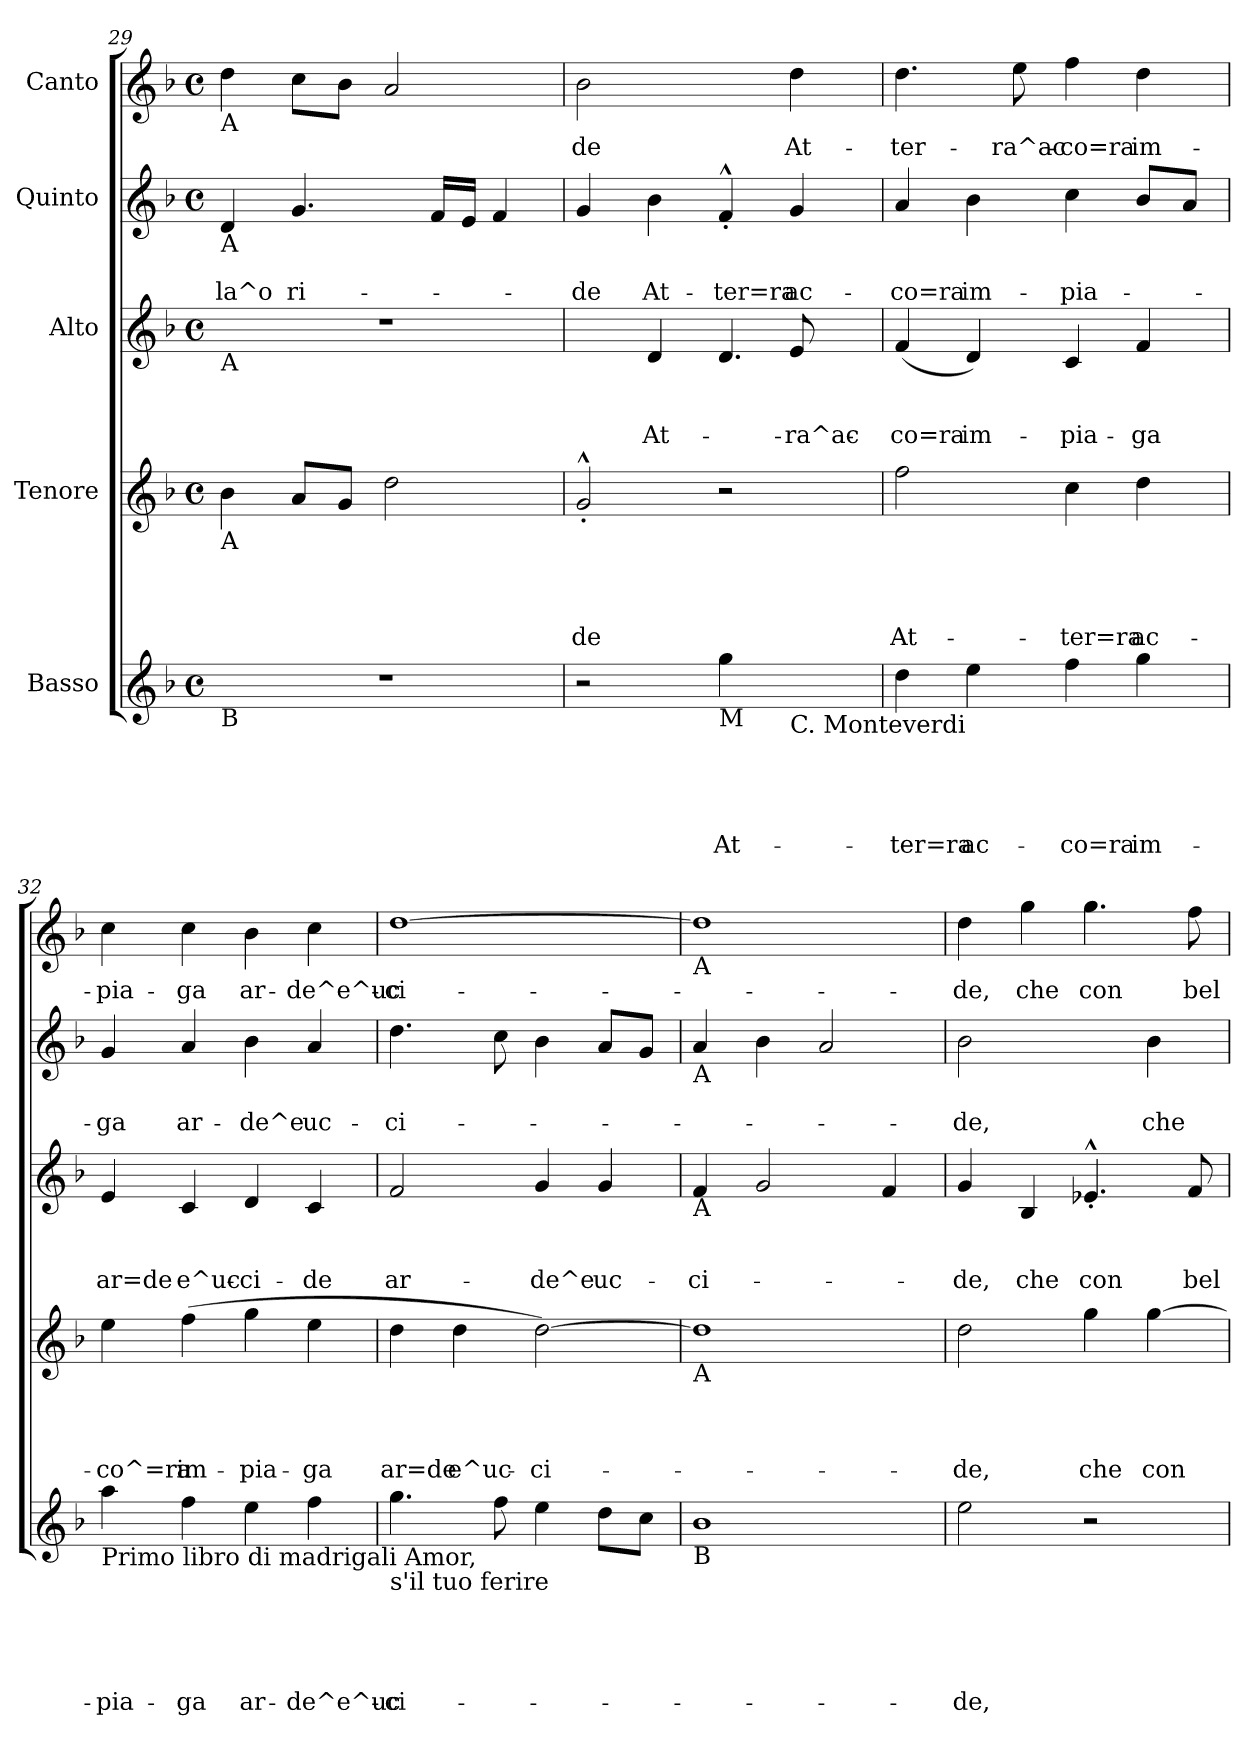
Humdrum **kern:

**kern	**text	**text	**text	**text	**text	**kern	**text	**text	**text	**text	**kern	**text	**text	**text	**kern	**text	**text	**kern	**text
*part5	*part5	*part5	*part5	*part5	*part5	*part4	*part4	*part4	*part4	*part4	*part3	*part3	*part3	*part3	*part2	*part2	*part2	*part1	*part1
*staff5	*staff5	*staff5	*staff5	*staff5	*staff5	*staff4	*staff4	*staff4	*staff4	*staff4	*staff3	*staff3	*staff3	*staff3	*staff2	*staff2	*staff2	*staff1	*staff1
*I"Basso	*	*	*	*	*	*I"Tenore	*	*	*	*	*I"Alto	*	*	*	*I"Quinto	*	*	*I"Canto	*
!!LO:PB:g=z
*clefG2	*	*	*	*	*	*clefG2	*	*	*	*	*clefG2	*	*	*	*clefG2	*	*	*clefG2	*
*k[b-]	*	*	*	*	*	*k[b-]	*	*	*	*	*k[b-]	*	*	*	*k[b-]	*	*	*k[b-]	*
*F:	*	*	*	*	*	*F:	*	*	*	*	*F:	*	*	*	*F:	*	*	*F:	*
*M4/4	*	*	*	*	*	*M4/4	*	*	*	*	*M4/4	*	*	*	*M4/4	*	*	*M4/4	*
*met(c)	*	*	*	*	*	*met(c)	*	*	*	*	*met(c)	*	*	*	*met(c)	*	*	*met(c)	*
=29	=29	=29	=29	=29	=29	=29	=29	=29	=29	=29	=29	=29	=29	=29	=29	=29	=29	=29	=29
!	!	!	!	!	!	!	!	!	!	!	!	!	!	!	!	!	!	!LO:TX:b:t=A	!
!	!	!	!	!	!	!	!	!	!	!	!	!	!	!	!LO:TX:b:t=A	!	!	!	!
!	!	!	!	!	!	!	!	!	!	!	!LO:TX:b:t=A	!	!	!	!	!	!	!	!
!	!	!	!	!	!	!LO:TX:b:t=A	!	!	!	!	!	!	!	!	!	!	!	!	!
!LO:TX:b:t=B	!	!	!	!	!	!	!	!	!	!	!	!	!	!	!	!	!	!	!
!	!	!	!	!	!	!	!	!	!	!	!	!	!	!	!	!	!LO:LY:b:rj	!	!
1r	.	.	.	.	.	4b-\	.	.	.	.	1r	.	.	.	4d/	.	-la^o	4dd\	.
!	!	!	!	!	!	!	!	!	!	!	!	!	!	!	!	!	!LO:LY:b:rj	!	!
.	.	.	.	.	.	8a/L	.	.	.	.	.	.	.	.	4.g/	.	ri-	8cc\L	.
.	.	.	.	.	.	8g/J	.	.	.	.	.	.	.	.	.	.	.	8b-\J	.
.	.	.	.	.	.	2dd\	.	.	.	.	.	.	.	.	.	.	.	2a/	.
.	.	.	.	.	.	.	.	.	.	.	.	.	.	.	16f/LL	.	.	.	.
.	.	.	.	.	.	.	.	.	.	.	.	.	.	.	16e/JJ	.	.	.	.
.	.	.	.	.	.	.	.	.	.	.	.	.	.	.	4f/	.	.	.	.
=30	=30	=30	=30	=30	=30	=30	=30	=30	=30	=30	=30	=30	=30	=30	=30	=30	=30	=30	=30
!	!	!	!	!	!	!	!	!	!	!LO:LY:b	!	!	!	!	!	!	!LO:LY:b:rj	!	!LO:LY:b
*	*	*	*	*	*	*	*	*	*	*	*^	*	*	*	*	*	*	*	*
2r	.	.	.	.	.	2g^^<'</	.	.	.	-de	4ryy	2.ryy	.	.	.	4g/	.	-de	2b-\	-de
!	!	!	!	!	!	!	!	!	!	!	!	!	!	!	!LO:LY:b:rj	!	!	!LO:LY:b:rj	!	!
.	.	.	.	.	.	.	.	.	.	.	4d/	.	.	.	At-	4b-\	.	At-	.	.
!LO:TX:b:t=M	!	!	!	!	!	!	!	!	!	!	!	!	!	!	!	!	!	!	!	!
!	!	!	!	!	!LO:LY:b	!	!	!	!	!	!	!	!	!	!	!	!	!LO:LY:b:rj	!	!
4gg\	.	.	.	.	At-	2r	.	.	.	.	4.d/	.	.	.	.	4f^^<'</	.	-ter=ra	4ryy	.
!LO:TX:b:t=C. Monteverdi	!	!	!	!	!	!	!	!	!	!	!	!	!	!	!	!	!	!	!	!
!	!	!	!	!	!	!	!	!	!	!	!	!	!	!	!LO:LY:b:rj	!	!	!LO:LY:b:rj	!	!LO:LY:b
4ryy	.	.	.	.	.	.	.	.	.	.	.	8e/	.	.	-ra^ac	4g/	.	ac-	4dd\	At-
.	.	.	.	.	.	.	.	.	.	.	8ryy	8ryy	.	.	.	.	.	.	.	.
=31	=31	=31	=31	=31	=31	=31	=31	=31	=31	=31	=31	=31	=31	=31	=31	=31	=31	=31	=31	=31
!	!	!	!	!	!LO:LY:b	!	!	!	!	!LO:LY:b	!	!	!	!	!LO:LY:b:rj	!	!	!LO:LY:b:rj	!	!LO:LY:b
*	*	*	*	*	*	*	*	*	*	*	*v	*v	*	*	*	*	*	*	*	*
4dd\	.	.	.	.	-ter=ra	2ff\	.	.	.	At-	(4f/	.	.	co=ra	4a/	.	-co=ra	4.dd\	-ter-
!	!	!	!	!	!LO:LY:b	!	!	!	!	!	!	!	!	!LO:LY:b:rj	!	!	!LO:LY:b:rj	!	!
4ee\	.	.	.	.	ac-	.	.	.	.	.	4d/)	.	.	im-	4b-\	.	im-	.	.
!	!	!	!	!	!	!	!	!	!	!	!	!	!	!	!	!	!	!	!LO:LY:b
.	.	.	.	.	.	.	.	.	.	.	.	.	.	.	.	.	.	8ee\	-ra^ac-
!	!	!	!	!	!LO:LY:b	!	!	!	!	!LO:LY:b	!	!	!	!LO:LY:b:rj	!	!	!LO:LY:b:rj	!	!LO:LY:b
4ff\	.	.	.	.	-co=ra	4cc\	.	.	.	-ter=ra	4c/	.	.	-pia-	4cc\	.	-pia-	4ff\	-co=ra
!	!	!	!	!	!LO:LY:b	!	!	!	!	!LO:LY:b	!	!	!	!LO:LY:b:rj	!	!	!	!	!LO:LY:b
4gg\	.	.	.	.	im-	4dd\	.	.	.	ac-	4f/	.	.	-ga	8b-/L	.	.	4dd\	im-
.	.	.	.	.	.	.	.	.	.	.	.	.	.	.	8a/J	.	.	.	.
=32	=32	=32	=32	=32	=32	=32	=32	=32	=32	=32	=32	=32	=32	=32	=32	=32	=32	=32	=32
!LO:TX:b:t=Primo libro di madrigali Amor,	!	!	!	!	!	!	!	!	!	!	!	!	!	!	!	!	!	!	!
!	!	!	!	!	!LO:LY:b	!	!	!	!	!LO:LY:b	!	!	!	!LO:LY:b:rj	!	!	!LO:LY:b:rj	!	!LO:LY:b
4aa\	.	.	.	.	-pia-	4ee\	.	.	.	-co^=ra	4e/	.	.	ar=de	4g/	.	-ga	4cc\	-pia-
!	!	!	!	!	!LO:LY:b	!	!	!	!	!LO:LY:b	!	!	!	!LO:LY:b:rj	!	!	!LO:LY:b:rj	!	!LO:LY:b
4ff\	.	.	.	.	-ga	(<4ff\	.	.	.	im-	4c/	.	.	e^uc-	4a/	.	ar-	4cc\	-ga
!	!	!	!	!	!LO:LY:b	!	!	!	!	!LO:LY:b	!	!	!	!LO:LY:b:rj	!	!	!LO:LY:b:rj	!	!LO:LY:b
4ee\	.	.	.	.	ar-	4gg\	.	.	.	-pia-	4d/	.	.	-ci-	4b-\	.	-de^e	4b-\	ar-
!	!	!	!	!	!LO:LY:b	!	!	!	!	!LO:LY:b	!	!	!	!LO:LY:b:rj	!	!	!LO:LY:b:rj	!	!LO:LY:b
4ff\	.	.	.	.	-de^e^uc-	4ee\	.	.	.	-ga	4c/	.	.	-de	4a/	.	uc-	4cc\	-de^e^uc-
=33	=33	=33	=33	=33	=33	=33	=33	=33	=33	=33	=33	=33	=33	=33	=33	=33	=33	=33	=33
!LO:TX:b:t=s'il tuo ferire	!	!	!	!	!	!	!	!	!	!	!	!	!	!	!	!	!	!	!
!	!	!	!	!	!LO:LY:b	!	!	!	!	!LO:LY:b	!	!	!	!LO:LY:b:rj	!	!	!LO:LY:b:rj	!	!LO:LY:b
4.gg\	.	.	.	.	-ci-	4dd\	.	.	.	ar=de	2f/	.	.	ar-	4.dd\	.	-ci-	[>1dd	-ci-
!	!	!	!	!	!	!	!	!	!	!LO:LY:b	!	!	!	!	!	!	!	!	!
.	.	.	.	.	.	4dd\	.	.	.	e^uc-	.	.	.	.	.	.	.	.	.
8ff\	.	.	.	.	.	.	.	.	.	.	.	.	.	.	8cc\	.	.	.	.
!	!	!	!	!	!	!	!	!	!	!LO:LY:b	!	!	!	!LO:LY:b:rj	!	!	!	!	!
4ee\	.	.	.	.	.	[>2dd\)	.	.	.	-ci-	4g/	.	.	-de^e	4b-\	.	.	.	.
!	!	!	!	!	!	!	!	!	!	!	!	!	!	!LO:LY:b:rj	!	!	!	!	!
8dd\L	.	.	.	.	.	.	.	.	.	.	4g/	.	.	uc-	8a/L	.	.	.	.
8cc\J	.	.	.	.	.	.	.	.	.	.	.	.	.	.	8g/J	.	.	.	.
!!LO:PB:g=z
=34	=34	=34	=34	=34	=34	=34	=34	=34	=34	=34	=34	=34	=34	=34	=34	=34	=34	=34	=34
!	!	!	!	!	!	!	!	!	!	!	!	!	!	!	!	!	!	!LO:TX:b:t=A	!
!	!	!	!	!	!	!	!	!	!	!	!	!	!	!	!LO:TX:b:t=A	!	!	!	!
!	!	!	!	!	!	!	!	!	!	!	!LO:TX:b:t=A	!	!	!	!	!	!	!	!
!	!	!	!	!	!	!LO:TX:b:t=A	!	!	!	!	!	!	!	!	!	!	!	!	!
!LO:TX:b:t=B	!	!	!	!	!	!	!	!	!	!	!	!	!	!	!	!	!	!	!
!	!	!	!	!	!	!	!	!	!	!	!	!	!	!LO:LY:b:rj	!	!	!	!	!
1b-	.	.	.	.	.	1dd]	.	.	.	.	4f/	.	.	-ci-	4a/	.	.	1dd]	.
.	.	.	.	.	.	.	.	.	.	.	2g/	.	.	.	4b-\	.	.	.	.
.	.	.	.	.	.	.	.	.	.	.	.	.	.	.	2a/	.	.	.	.
.	.	.	.	.	.	.	.	.	.	.	4f/	.	.	.	.	.	.	.	.
=35	=35	=35	=35	=35	=35	=35	=35	=35	=35	=35	=35	=35	=35	=35	=35	=35	=35	=35	=35
!	!	!	!	!	!LO:LY:b	!	!	!	!	!LO:LY:b	!	!	!	!LO:LY:b:rj	!	!	!LO:LY:b:rj	!	!LO:LY:b
2ee\	.	.	.	.	-de,	2dd\	.	.	.	-de,	4g/	.	.	-de,	2b-\	.	-de,	4dd\	-de,
!	!	!	!	!	!	!	!	!	!	!	!	!	!	!LO:LY:b:rj	!	!	!	!	!LO:LY:b
.	.	.	.	.	.	.	.	.	.	.	4B-/	.	.	che	.	.	.	4gg\	che
!	!	!	!	!	!	!	!	!	!	!LO:LY:b	!	!	!	!LO:LY:b:rj	!	!	!	!	!LO:LY:b
2r	.	.	.	.	.	4gg\	.	.	.	che	4.e-X^^<'</	.	.	con	4ryy	.	.	4.gg\	con
!	!	!	!	!	!	!	!	!	!	!LO:LY:b	!	!	!	!	!	!	!LO:LY:b:rj	!	!
.	.	.	.	.	.	[>4gg\	.	.	.	con	.	.	.	.	4b-\	.	che	.	.
!	!	!	!	!	!	!	!	!	!	!	!	!	!	!LO:LY:b:rj	!	!	!	!	!LO:LY:b
.	.	.	.	.	.	.	.	.	.	.	8f/	.	.	bel-	.	.	.	8ff\	bel-
=	=	=	=	=	=	=	=	=	=	=	=	=	=	=	=	=	=	=	=
*-	*-	*-	*-	*-	*-	*-	*-	*-	*-	*-	*-	*-	*-	*-	*-	*-	*-	*-	*-
